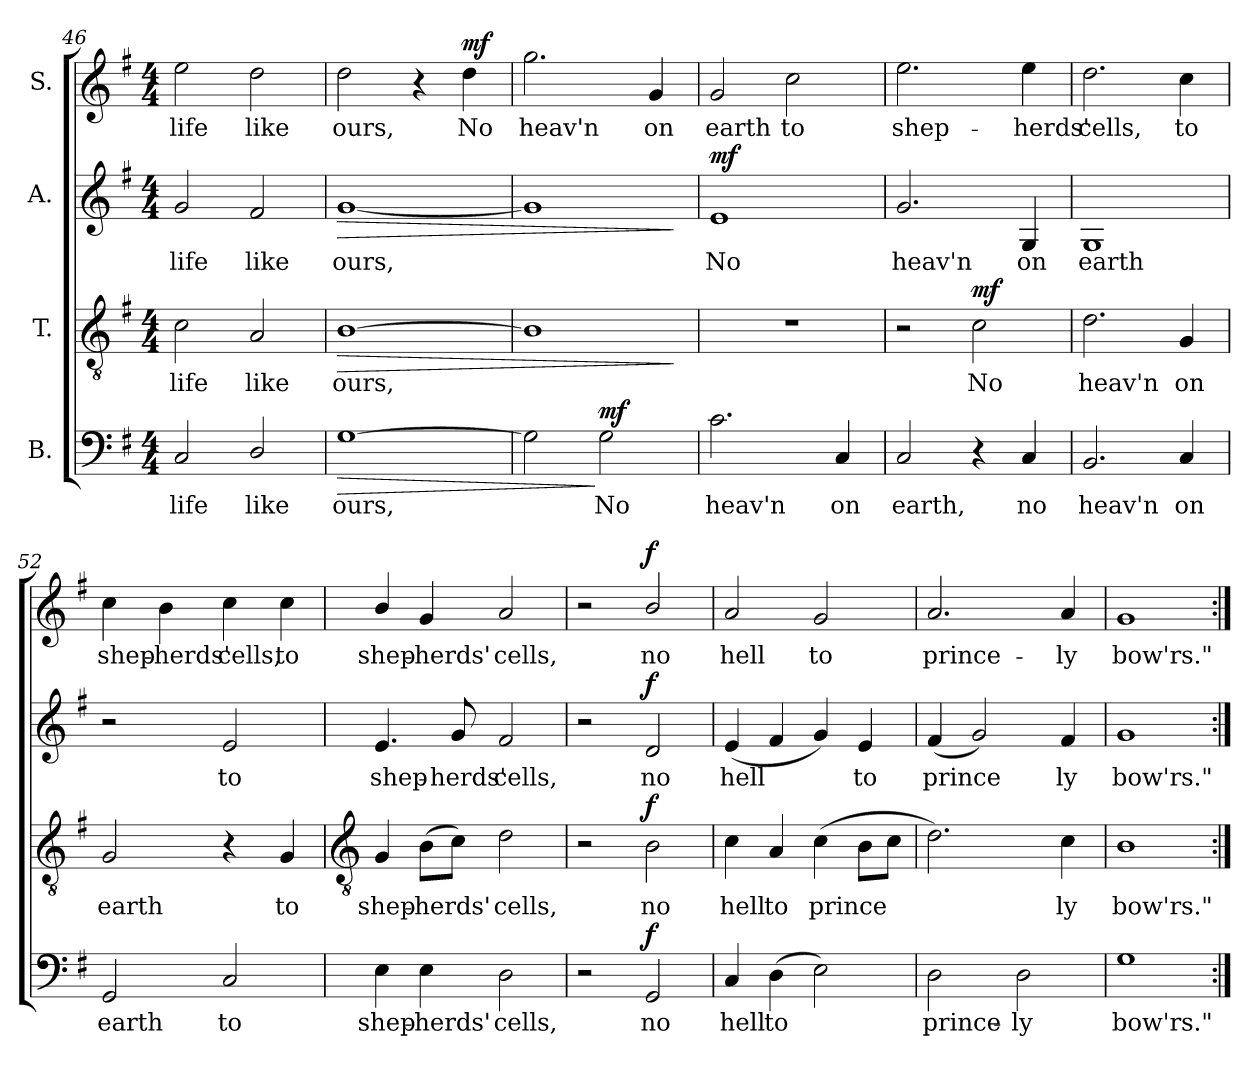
**kern	**text	**dynam	**kern	**text	**dynam	**kern	**text	**dynam	**kern	**text	**dynam
*part4	*part4	*part4	*part3	*part3	*part3	*part2	*part2	*part2	*part1	*part1	*part1
*staff4	*staff4	*staff4	*staff3	*staff3	*staff3	*staff2	*staff2	*staff2	*staff1	*staff1	*staff1
*I"B.	*	*	*I"T.	*	*	*I"A.	*	*	*I"S.	*	*
!!LO:LB:g=z
*clefF4	*	*	*clefGv2	*	*	*clefG2	*	*	*clefG2	*	*
*k[f#]	*	*	*k[f#]	*	*	*k[f#]	*	*	*k[f#]	*	*
*G:	*	*	*G:	*	*	*G:	*	*	*G:	*	*
*M4/4	*	*	*M4/4	*	*	*M4/4	*	*	*M4/4	*	*
=46	=46	=46	=46	=46	=46	=46	=46	=46	=46	=46	=46
!	!LO:LY:b	!	!	!LO:LY:b	!	!	!LO:LY:b	!	!	!LO:LY:b	!
2C	life	.	2c	life	.	2g	life	.	2ee	life	.
!	!LO:LY:b	!	!	!LO:LY:b	!	!	!LO:LY:b	!	!	!LO:LY:b	!
2D/	like	.	2A	like	.	2f#	like	.	2dd	like	.
=47	=47	=47	=47	=47	=47	=47	=47	=47	=47	=47	=47
!	!LO:LY:b	!LO:HP:b	!	!LO:LY:b	!LO:HP:b	!	!LO:LY:b	!LO:HP:b	!	!LO:LY:b	!
[1G	ours,	>	[1B	ours,	>	[1g	ours,	>	2dd	ours,	.
.	.	.	.	.	.	.	.	.	4r	.	.
!	!	!	!	!	!	!	!	!	!	!LO:LY:b	!LO:DY:a
.	.	.	.	.	.	.	.	.	4dd	No	mf
=48	=48	=48	=48	=48	=48	=48	=48	=48	=48	=48	=48
!	!	!	!	!	!	!	!	!	!	!LO:LY:b	!
2G]	.	.	1B]	.	.	1g]	.	.	2.gg	heav'n	.
!	!LO:LY:b	!LO:DY:n=1:a	!	!	!	!	!	!	!	!	!
2G	No	] mf	.	.	.	.	.	.	.	.	.
!	!	!	!	!	!	!	!	!	!	!LO:LY:b	!
.	.	.	.	.	.	.	.	.	4g	on	.
.	.	.	.	.	]	.	.	]	.	.	.
=49	=49	=49	=49	=49	=49	=49	=49	=49	=49	=49	=49
!	!LO:LY:b	!	!	!	!	!	!LO:LY:b	!LO:DY:a	!	!LO:LY:b	!
2.c	heav'n	.	1r	.	.	1e	No	mf	2g	earth	.
!	!	!	!	!	!	!	!	!	!	!LO:LY:b	!
.	.	.	.	.	.	.	.	.	2cc	to	.
!	!LO:LY:b	!	!	!	!	!	!	!	!	!	!
4C	on	.	.	.	.	.	.	.	.	.	.
=50	=50	=50	=50	=50	=50	=50	=50	=50	=50	=50	=50
!	!LO:LY:b	!	!	!	!	!	!LO:LY:b	!	!	!LO:LY:b	!
2C	earth,	.	2r	.	.	2.g	heav'n	.	2.ee	shep-	.
!	!	!	!	!LO:LY:b	!LO:DY:a	!	!	!	!	!	!
4r	.	.	2c	No	mf	.	.	.	.	.	.
!	!LO:LY:b	!	!	!	!	!	!LO:LY:b	!	!	!LO:LY:b	!
4C	no	.	.	.	.	4G	on	.	4ee	-herds'	.
=51	=51	=51	=51	=51	=51	=51	=51	=51	=51	=51	=51
!	!LO:LY:b	!	!	!LO:LY:b	!	!	!LO:LY:b	!	!	!LO:LY:b	!
2.BB	heav'n	.	2.d	heav'n	.	1G	earth	.	2.dd	cells,	.
!	!LO:LY:b	!	!	!LO:LY:b	!	!	!	!	!	!LO:LY:b	!
4C	on	.	4G	on	.	.	.	.	4cc	to	.
=52	=52	=52	=52	=52	=52	=52	=52	=52	=52	=52	=52
!	!LO:LY:b	!	!	!LO:LY:b	!	!	!	!	!	!LO:LY:b	!
2GG	earth	.	2G	earth	.	2r	.	.	4cc	shep-	.
!	!	!	!	!	!	!	!	!	!	!LO:LY:b	!
.	.	.	.	.	.	.	.	.	4b	-herds'	.
!	!LO:LY:b	!	!	!	!	!	!LO:LY:b	!	!	!LO:LY:b	!
2C	to	.	4r	.	.	2e	to	.	4cc	cells,	.
!	!	!	!	!LO:LY:b	!	!	!	!	!	!LO:LY:b	!
.	.	.	4G	to	.	.	.	.	4cc	to	.
!!LO:LB:g=z
=53	=53	=53	=53	=53	=53	=53	=53	=53	=53	=53	=53
*	*	*	*clefGv2	*	*	*	*	*	*	*	*
!	!LO:LY:b	!	!	!LO:LY:b	!	!	!LO:LY:b	!	!	!LO:LY:b	!
4E	shep-	.	4G	shep-	.	4.e	shep-	.	4b/	shep-	.
!	!LO:LY:b	!	!	!LO:LY:b	!	!	!	!	!	!LO:LY:b	!
4E	-herds'	.	(>8BL	-herds'	.	.	.	.	4g	-herds'	.
!	!	!	!	!	!	!	!LO:LY:b	!	!	!	!
.	.	.	8cJ)	.	.	8g	-herds'	.	.	.	.
!	!LO:LY:b	!	!	!LO:LY:b	!	!	!LO:LY:b	!	!	!LO:LY:b	!
2D	cells,	.	2d	cells,	.	2f#	cells,	.	2a	cells,	.
=54	=54	=54	=54	=54	=54	=54	=54	=54	=54	=54	=54
2r	.	.	2r	.	.	2r	.	.	2r	.	.
!	!LO:LY:b	!LO:DY:a	!	!LO:LY:b	!LO:DY:a	!	!LO:LY:b	!LO:DY:a	!	!LO:LY:b	!LO:DY:a
2GG	no	f	2B	no	f	2d	no	f	2b/	no	f
=55	=55	=55	=55	=55	=55	=55	=55	=55	=55	=55	=55
!	!LO:LY:b	!	!	!LO:LY:b	!	!	!LO:LY:b	!	!	!LO:LY:b	!
4C	hell	.	4c	hell	.	(<4e	hell	.	2a	hell	.
!	!LO:LY:b	!	!	!LO:LY:b	!	!	!	!	!	!	!
(>4D	to	.	4A	to	.	4f#	.	.	.	.	.
!	!	!	!	!LO:LY:b	!	!	!	!	!	!LO:LY:b	!
2E)	.	.	(>4c	prince	.	4g)	.	.	2g	to	.
!	!	!	!	!	!	!	!LO:LY:b	!	!	!	!
.	.	.	8BL	.	.	4e	to	.	.	.	.
.	.	.	8cJ	.	.	.	.	.	.	.	.
=56	=56	=56	=56	=56	=56	=56	=56	=56	=56	=56	=56
!	!LO:LY:b	!	!	!	!	!	!LO:LY:b	!	!	!LO:LY:b	!
2D	prince-	.	2.d)	.	.	(<4f#	prince	.	2.a	prince-	.
.	.	.	.	.	.	2g)	.	.	.	.	.
!	!LO:LY:b	!	!	!	!	!	!	!	!	!	!
2D	-ly	.	.	.	.	.	.	.	.	.	.
!	!	!	!	!LO:LY:b	!	!	!LO:LY:b	!	!	!LO:LY:b	!
.	.	.	4c	ly	.	4f#	ly	.	4a	-ly	.
=57	=57	=57	=57	=57	=57	=57	=57	=57	=57	=57	=57
!	!LO:LY:b	!	!	!LO:LY:b	!	!	!LO:LY:b	!	!	!LO:LY:b	!
1G	bow'rs."	.	1B	bow'rs."	.	1g	bow'rs."	.	1g	bow'rs."	.
=:|!	=:|!	=:|!	=:|!	=:|!	=:|!	=:|!	=:|!	=:|!	=:|!	=:|!	=:|!
*-	*-	*-	*-	*-	*-	*-	*-	*-	*-	*-	*-
